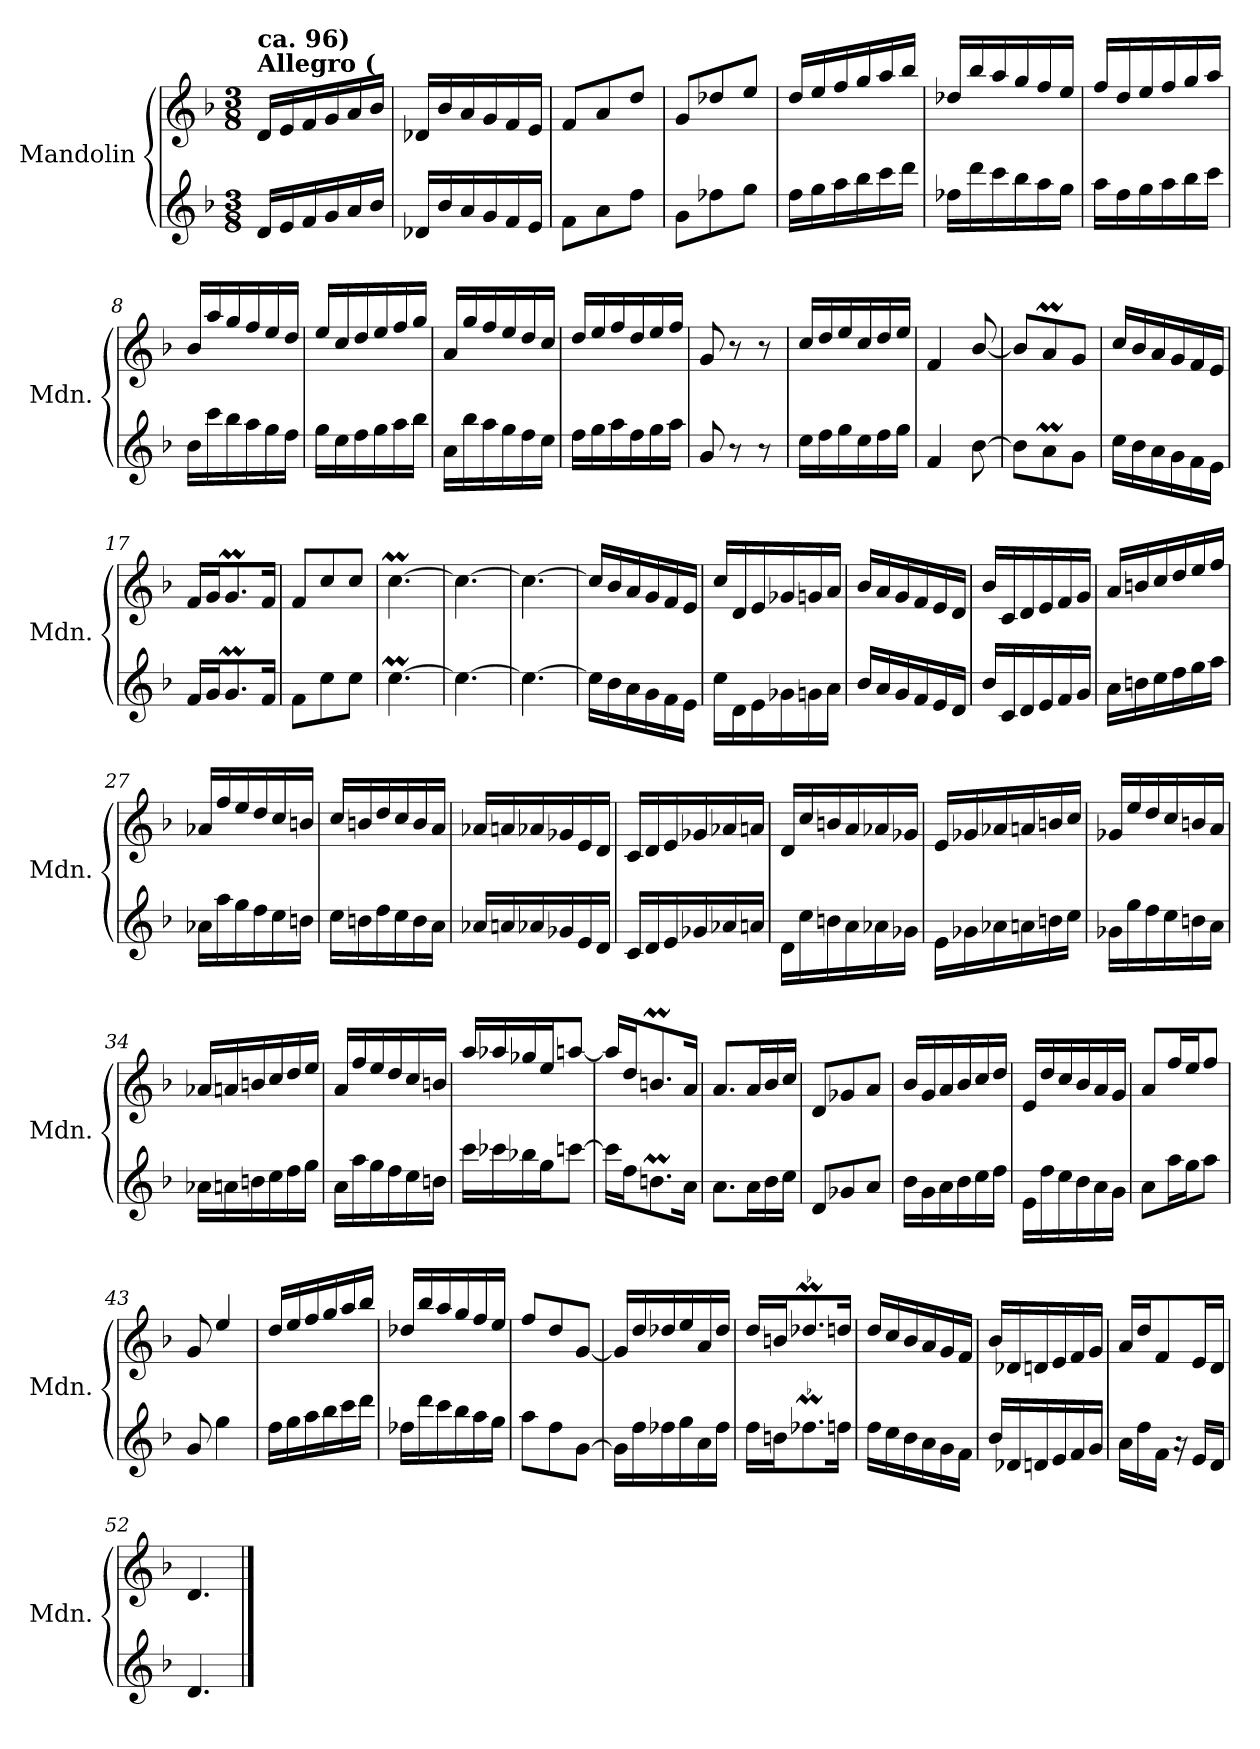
**kern	**kern
*part2	*part1
*staff2	*staff1
*I"Mandolin	*I"Mandolin
*I'Mdn.	*I'Mdn.
*stria4	*
*	*clefG2
*k[b-]	*k[b-]
*M3/8	*M3/8
=1	=1
!	!LO:TX:a:B:t=Allegro (
!	!LO:TX:a:B:t=ca. 96)
16dLL	16d/LL
16e	16e/
16f	16f/
16g	16g/
16a	16a/
16b-JJ	16b-/JJ
=2	=2
16d-LL	16d-X/LL
16b-	16b-/
16a	16a/
16g	16g/
16f	16f/
16eJJ	16e/JJ
=3	=3
8fL	8f/L
8a	8a/
8ddJ	8dd/J
=4	=4
8gL	8g/L
8dd-	8dd-X/
8eeJ	8ee/J
!!LO:LB:g=z
=5	=5
16ddLL	16dd/LL
16ee	16ee/
16ff	16ff/
16gg	16gg/
16aa	16aa/
16bb-JJ	16bb-/JJ
=6	=6
16dd-LL	16dd-X/LL
16bb-	16bb-/
16aa	16aa/
16gg	16gg/
16ff	16ff/
16eeJJ	16ee/JJ
=7	=7
16ffLL	16ff/LL
16dd	16dd/
16ee	16ee/
16ff	16ff/
16gg	16gg/
16aaJJ	16aa/JJ
=8	=8
16b-LL	16b-/LL
16aa	16aa/
16gg	16gg/
16ff	16ff/
16ee	16ee/
16ddJJ	16dd/JJ
!!LO:LB:g=z
=9	=9
16eeLL	16ee/LL
16cc	16cc/
16dd	16dd/
16ee	16ee/
16ff	16ff/
16ggJJ	16gg/JJ
=10	=10
16aLL	16a/LL
16gg	16gg/
16ff	16ff/
16ee	16ee/
16dd	16dd/
16ccJJ	16cc/JJ
=11	=11
16ddLL	16dd/LL
16ee	16ee/
16ff	16ff/
16dd	16dd/
16ee	16ee/
16ffJJ	16ff/JJ
=12	=12
8g	8g/
8r	8r
8r	8r
!!LO:LB:g=z
=13	=13
16ccLL	16cc/LL
16dd	16dd/
16ee	16ee/
16cc	16cc/
16dd	16dd/
16eeJJ	16ee/JJ
=14	=14
4f	4f/
[8b-	[8b-/
=15	=15
8b-L]	8b-/L]
8am	8am/
8gJ	8g/J
=16	=16
16ccLL	16cc/LL
16b-	16b-/
16a	16a/
16g	16g/
16f	16f/
16eJJ	16e/JJ
!!LO:LB:g=z
=17	=17
16fLL	16f/LL
16gJ	16g/J
8.gM	8.gM/
16fJk	16f/Jk
=18	=18
8fL	8f/L
8cc	8cc/
8ccJ	8cc/J
=19	=19
[4.ccM	[4.ccM\
=20	=20
4.cc_	4.cc\_
!!LO:PB:g=z
=21	=21
4.cc_	4.cc\_
=22	=22
16ccLL]	16cc/LL]
16b-	16b-/
16a	16a/
16g	16g/
16f	16f/
16eJJ	16e/JJ
=23	=23
16ccLL	16cc/LL
16d	16d/
16e	16e/
16g-	16g-X/
16g	16gn/
16aJJ	16a/JJ
=24	=24
16b-LL	16b-/LL
16a	16a/
16g	16g/
16f	16f/
16e	16e/
16dJJ	16d/JJ
!!LO:LB:g=z
=25	=25
16b-LL	16b-/LL
16c	16c/
16d	16d/
16e	16e/
16f	16f/
16gJJ	16g/JJ
=26	=26
16aLL	16a/LL
16b	16bn/
16cc	16cc/
16dd	16dd/
16ee	16ee/
16ffJJ	16ff/JJ
=27	=27
16a-LL	16a-X/LL
16ff	16ff/
16ee	16ee/
16dd	16dd/
16cc	16cc/
16bJJ	16bn/JJ
=28	=28
16ccLL	16cc/LL
16b	16bn/
16dd	16dd/
16cc	16cc/
16b	16b/
16aJJ	16a/JJ
!!LO:LB:g=z
=29	=29
16a-LL	16a-X/LL
16a	16an/
16a-	16a-X/
16g-	16g-X/
16e	16e/
16dJJ	16d/JJ
=30	=30
16cLL	16c/LL
16d	16d/
16e	16e/
16g-	16g-X/
16a-	16a-X/
16aJJ	16an/JJ
=31	=31
16dLL	16d/LL
16cc	16cc/
16b	16bn/
16a	16a/
16a-	16a-X/
16g-JJ	16g-X/JJ
=32	=32
16eLL	16e/LL
16g-	16g-X/
16a-	16a-X/
16a	16an/
16b	16bn/
16ccJJ	16cc/JJ
!!LO:LB:g=z
=33	=33
16g-LL	16g-X/LL
16ee	16ee/
16dd	16dd/
16cc	16cc/
16b	16bn/
16aJJ	16a/JJ
=34	=34
16a-LL	16a-X/LL
16a	16an/
16b	16bn/
16cc	16cc/
16dd	16dd/
16eeJJ	16ee/JJ
=35	=35
16aLL	16a/LL
16ff	16ff/
16ee	16ee/
16dd	16dd/
16cc	16cc/
16bJJ	16bn/JJ
=36	=36
16aaLL	16aa/LL
16aa-	16aa-X/
16gg-	16gg-X/
16eeJ	16ee/J
[8aaJ	[8aan/J
!!LO:LB:g=z
=37	=37
16aaLL]	16aa/LL]
16ddJ	16dd/J
8.bm	8.bnm/
16aJk	16a/Jk
=38	=38
8.aL	8.a/L
16aL	16a/L
16b-	16b-/
16ccJJ	16cc/JJ
=39	=39
8dL	8d/L
8g-	8g-X/
8aJ	8a/J
=40	=40
16b-LL	16b-/LL
16g	16g/
16a	16a/
16b-	16b-/
16cc	16cc/
16ddJJ	16dd/JJ
!!LO:LB:g=z
=41	=41
16eLL	16e/LL
16dd	16dd/
16cc	16cc/
16b-	16b-/
16a	16a/
16gJJ	16g/JJ
=42	=42
8aL	8a/L
16ffL	16ff/L
16eeJ	16ee/J
8ffJ	8ff/J
=43	=43
8g	8g/
4ee	4ee/
=44	=44
16ddLL	16dd/LL
16ee	16ee/
16ff	16ff/
16gg	16gg/
16aa	16aa/
16bb-JJ	16bb-/JJ
!!LO:PB:g=z
=45	=45
16dd-LL	16dd-X/LL
16bb-	16bb-/
16aa	16aa/
16gg	16gg/
16ff	16ff/
16eeJJ	16ee/JJ
=46	=46
8ffL	8ff/L
8dd	8dd/
[8gJ	[8g/J
=47	=47
16gLL]	16g/LL]
16dd	16dd/
16dd-	16dd-X/
16ee	16ee/
16a	16a/
16dd-JJ	16dd-/JJ
=48	=48
16ddLL	16dd/LL
16bJ	16bn/J
8.dd-M	8.dd-XM/
16ddJk	16ddn/Jk
!!LO:LB:g=z
=49	=49
16ddLL	16dd/LL
16cc	16cc/
16b-	16b-/
16a	16a/
16g	16g/
16fJJ	16f/JJ
=50	=50
16b-LL	16b-/LL
16d-	16d-X/
16d	16dn/
16e	16e/
16f	16f/
16gJJ	16g/JJ
=51	=51
16aLL	16a/LL
16dd	16dd/J
16fJJ	8f/
16r	.
16eLL	16e/L
16dJJ	16d/JJ
=52	=52
4.d	4.d/
==	==
*-	*-
